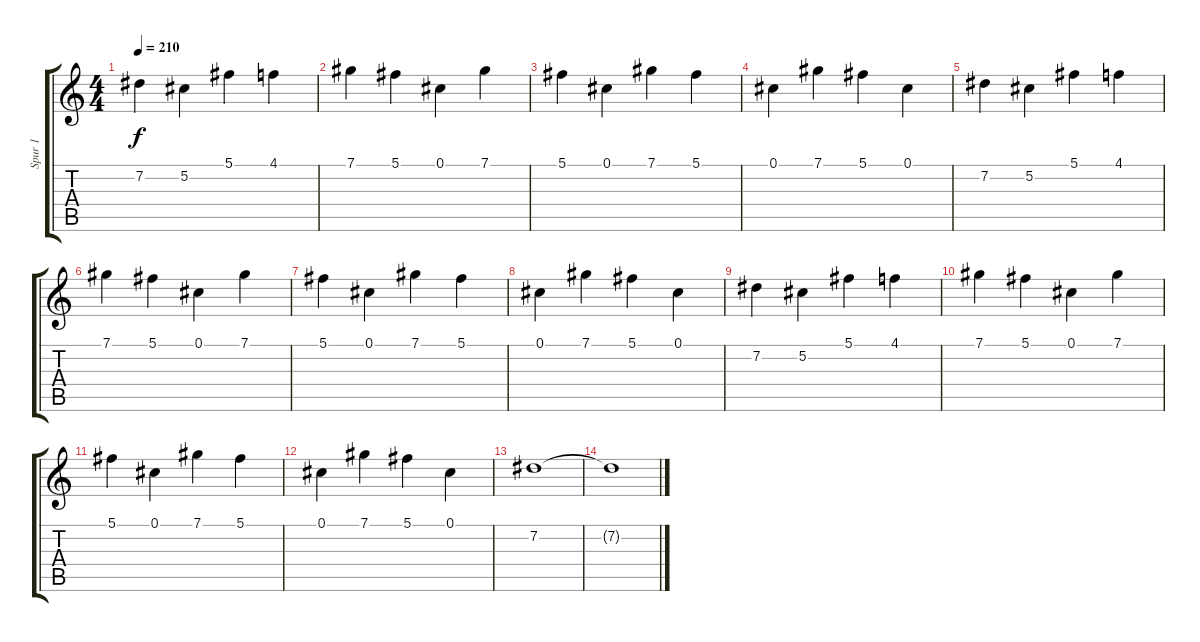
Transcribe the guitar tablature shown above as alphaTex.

\track ("Spur 1" "Spur 1") {instrument distortionguitar}
\staff {score tabs}
\tuning (Db4 Ab3 E3 B2 Gb2 B1) {hide}
\ts (4 4)
\tempo 210
\clef g2
\ks c
7.2.4{dy f} 5.2.4 5.1.4 4.1.4 |
7.1.4 5.1.4 0.1.4 7.1.4 |
5.1.4 0.1.4 7.1.4 5.1.4 |
0.1.4 7.1.4 5.1.4 0.1.4 |
7.2.4 5.2.4 5.1.4 4.1.4 |
7.1.4 5.1.4 0.1.4 7.1.4 |
5.1.4 0.1.4 7.1.4 5.1.4 |
0.1.4 7.1.4 5.1.4 0.1.4 |
7.2.4 5.2.4 5.1.4 4.1.4 |
7.1.4 5.1.4 0.1.4 7.1.4 |
5.1.4 0.1.4 7.1.4 5.1.4 |
0.1.4 7.1.4 5.1.4 0.1.4 |
7.2.1 |
7.2{t}.1
